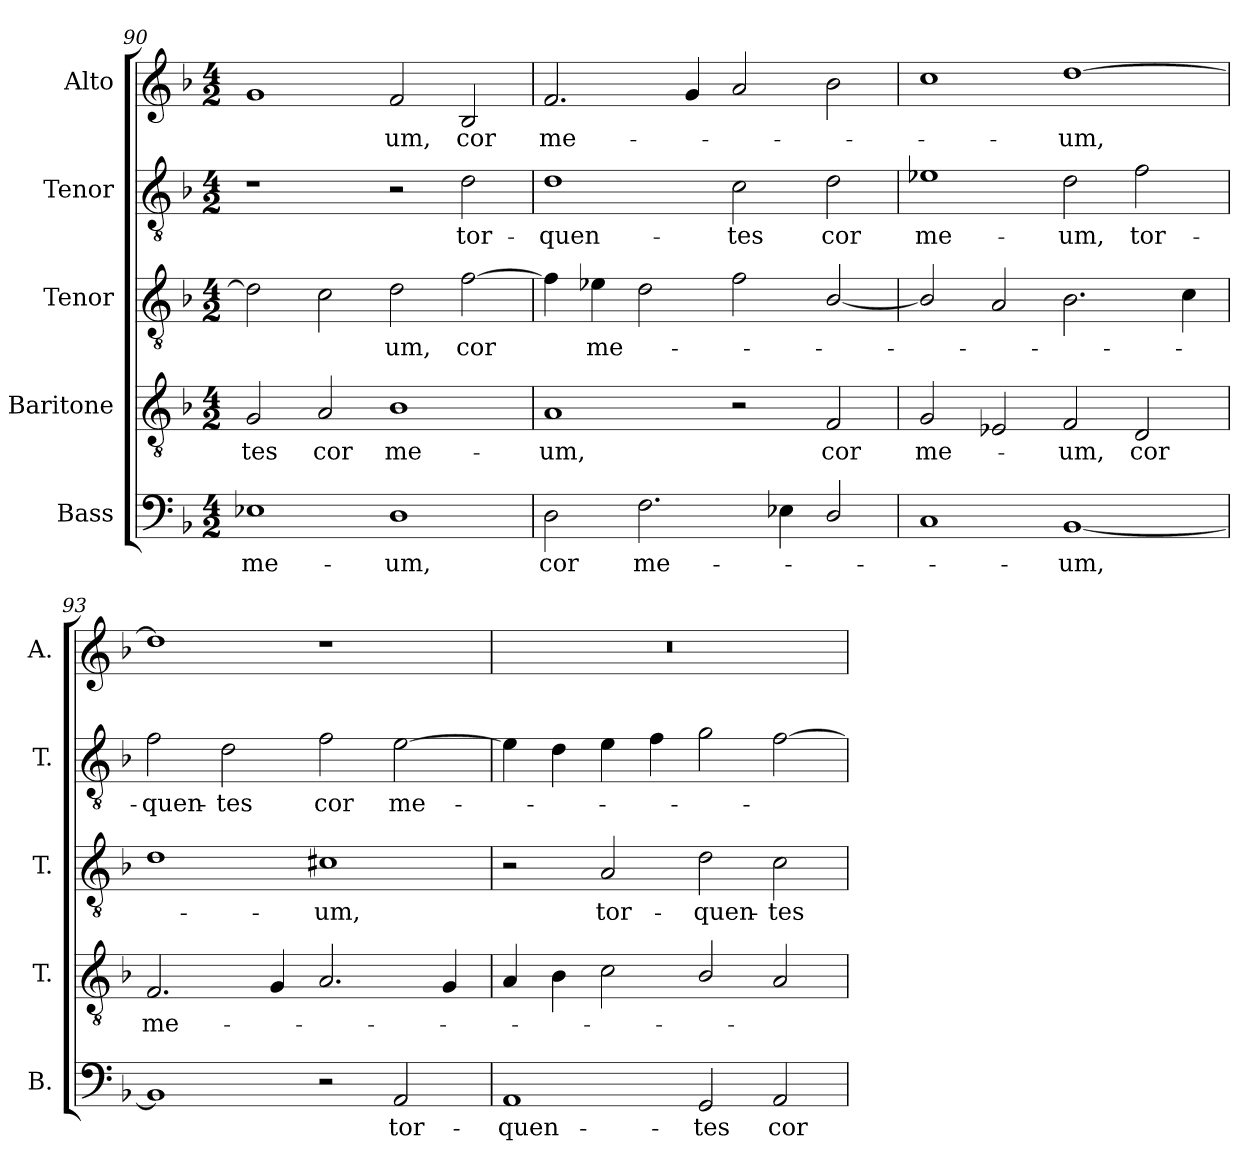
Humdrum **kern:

**kern	**text	**kern	**text	**kern	**text	**kern	**text	**kern	**text
*part5	*part5	*part4	*part4	*part3	*part3	*part2	*part2	*part1	*part1
*staff5	*staff5	*staff4	*staff4	*staff3	*staff3	*staff2	*staff2	*staff1	*staff1
*I"Bass	*	*I"Baritone	*	*I"Tenor	*	*I"Tenor	*	*I"Alto	*
*I'B.	*	*I'T.	*	*I'T.	*	*I'T.	*	*I'A.	*
!!LO:PB:g=z
*clefF4	*	*clefGv2	*	*clefGv2	*	*clefGv2	*	*clefG2	*
*	*	*ITrd7c12	*	*ITrd7c12	*	*ITrd7c12	*	*	*
*k[b-]	*	*k[b-]	*	*k[b-]	*	*k[b-]	*	*k[b-]	*
*F:	*	*F:	*	*F:	*	*F:	*	*F:	*
*M4/2	*	*M4/2	*	*M4/2	*	*M4/2	*	*M4/2	*
=90	=90	=90	=90	=90	=90	=90	=90	=90	=90
!	!LO:LY:b:color=#000000	!	!	!	!	!	!	!	!
!	!	!	!LO:LY:b:color=#000000	!	!	!	!	!	!
1E-Xi	me-	2GGi/	-tes	2Di\]	.	1r	.	1gi	.
!	!	!	!LO:LY:b:color=#000000	!	!	!	!	!	!
.	.	2AAi/	cor	2Ci\	.	.	.	.	.
!	!LO:LY:b:color=#000000	!	!	!	!	!	!	!	!
!	!	!	!LO:LY:b:color=#000000	!	!	!	!	!	!
!	!	!	!	!	!LO:LY:b:color=#000000	!	!	!	!
!	!	!	!	!	!	!	!	!	!LO:LY:b:color=#000000
1Di	-um,	1BB-i	me-	2Di\	-um,	2r	.	2fi/	-um,
!	!	!	!	!	!LO:LY:b:color=#000000	!	!	!	!
!	!	!	!	!	!	!	!LO:LY:b:color=#000000	!	!
!	!	!	!	!	!	!	!	!	!LO:LY:b:color=#000000
.	.	.	.	[2Fi\	cor	2Di\	tor-	2B-i/	cor
=91	=91	=91	=91	=91	=91	=91	=91	=91	=91
!	!LO:LY:b:color=#000000	!	!	!	!	!	!	!	!
!	!	!	!LO:LY:b:color=#000000	!	!	!	!	!	!
!	!	!	!	!	!	!	!LO:LY:b:color=#000000	!	!
!	!	!	!	!	!	!	!	!	!LO:LY:b:color=#000000
2Di\	cor	1AAi	-um,	4Fi\]	.	1Di	-quen-	2.fi/	me-
!	!	!	!	!	!LO:LY:b:color=#000000	!	!	!	!
.	.	.	.	4E-Xi\	me-	.	.	.	.
!	!LO:LY:b:color=#000000	!	!	!	!	!	!	!	!
2.Fi\	me-	.	.	2Di\	.	.	.	.	.
.	.	.	.	.	.	.	.	4gi/	.
!	!	!	!	!	!	!	!LO:LY:b:color=#000000	!	!
.	.	2r	.	2Fi\	.	2Ci\	-tes	2ai/	.
4E-Xi\	.	.	.	.	.	.	.	.	.
!	!	!	!LO:LY:b:color=#000000	!	!	!	!	!	!
!	!	!	!	!	!	!	!LO:LY:b:color=#000000	!	!
2Di/	.	2FFi/	cor	[2BB-i/	.	2Di\	cor	2b-i\	.
=92	=92	=92	=92	=92	=92	=92	=92	=92	=92
!	!	!	!LO:LY:b:color=#000000	!	!	!	!	!	!
!	!	!	!	!	!	!	!LO:LY:b:color=#000000	!	!
1Ci	.	2GGi/	me-	2BB-i/]	.	1E-Xi	me-	1cci	.
.	.	2EE-Xi/	.	2AAi/	.	.	.	.	.
!	!LO:LY:b:color=#000000	!	!	!	!	!	!	!	!
!	!	!	!LO:LY:b:color=#000000	!	!	!	!	!	!
!	!	!	!	!	!	!	!LO:LY:b:color=#000000	!	!
!	!	!	!	!	!	!	!	!	!LO:LY:b:color=#000000
[1BB-i	-um,	2FFi/	-um,	2.BB-i\	.	2Di\	-um,	[1ddi	-um,
!	!	!	!LO:LY:b:color=#000000	!	!	!	!	!	!
!	!	!	!	!	!	!	!LO:LY:b:color=#000000	!	!
.	.	2DDi/	cor	.	.	2Fi\	tor-	.	.
.	.	.	.	4Ci\	.	.	.	.	.
=93	=93	=93	=93	=93	=93	=93	=93	=93	=93
!	!	!	!LO:LY:b:color=#000000	!	!	!	!	!	!
!	!	!	!	!	!	!	!LO:LY:b:color=#000000	!	!
1BB-i]	.	2.FFi/	me-	1Di	.	2Fi\	-quen-	1ddi]	.
!	!	!	!	!	!	!	!LO:LY:b:color=#000000	!	!
.	.	.	.	.	.	2Di\	-tes	.	.
.	.	4GGi/	.	.	.	.	.	.	.
!	!	!	!	!	!LO:LY:b:color=#000000	!	!	!	!
!	!	!	!	!	!	!	!LO:LY:b:color=#000000	!	!
2r	.	2.AAi/	.	1C#Xi	-um,	2Fi\	cor	1r	.
!	!LO:LY:b:color=#000000	!	!	!	!	!	!	!	!
!	!	!	!	!	!	!	!LO:LY:b:color=#000000	!	!
2AAi/	tor-	.	.	.	.	[2Ei\	me-	.	.
.	.	4GGi/	.	.	.	.	.	.	.
=94	=94	=94	=94	=94	=94	=94	=94	=94	=94
!	!LO:LY:b:color=#000000	!	!	!	!	!	!	!LO:N:vis=1	!
1AAi	-quen-	4AAi/	.	2r	.	4Ei\]	.	0r	.
.	.	4BB-i\	.	.	.	4Di\	.	.	.
!	!	!	!	!	!LO:LY:b:color=#000000	!	!	!	!
.	.	2Ci\	.	2AAi/	tor-	4Ei\	.	.	.
.	.	.	.	.	.	4Fi\	.	.	.
!	!LO:LY:b:color=#000000	!	!	!	!	!	!	!	!
!	!	!	!	!	!LO:LY:b:color=#000000	!	!	!	!
2GGi/	-tes	2BB-i/	.	2Di\	-quen-	2Gi\	.	.	.
!	!LO:LY:b:color=#000000	!	!	!	!	!	!	!	!
!	!	!	!	!	!LO:LY:b:color=#000000	!	!	!	!
2AAi/	cor	2AAi/	.	2Ci\	-tes	[2Fi\	.	.	.
=	=	=	=	=	=	=	=	=	=
*-	*-	*-	*-	*-	*-	*-	*-	*-	*-
